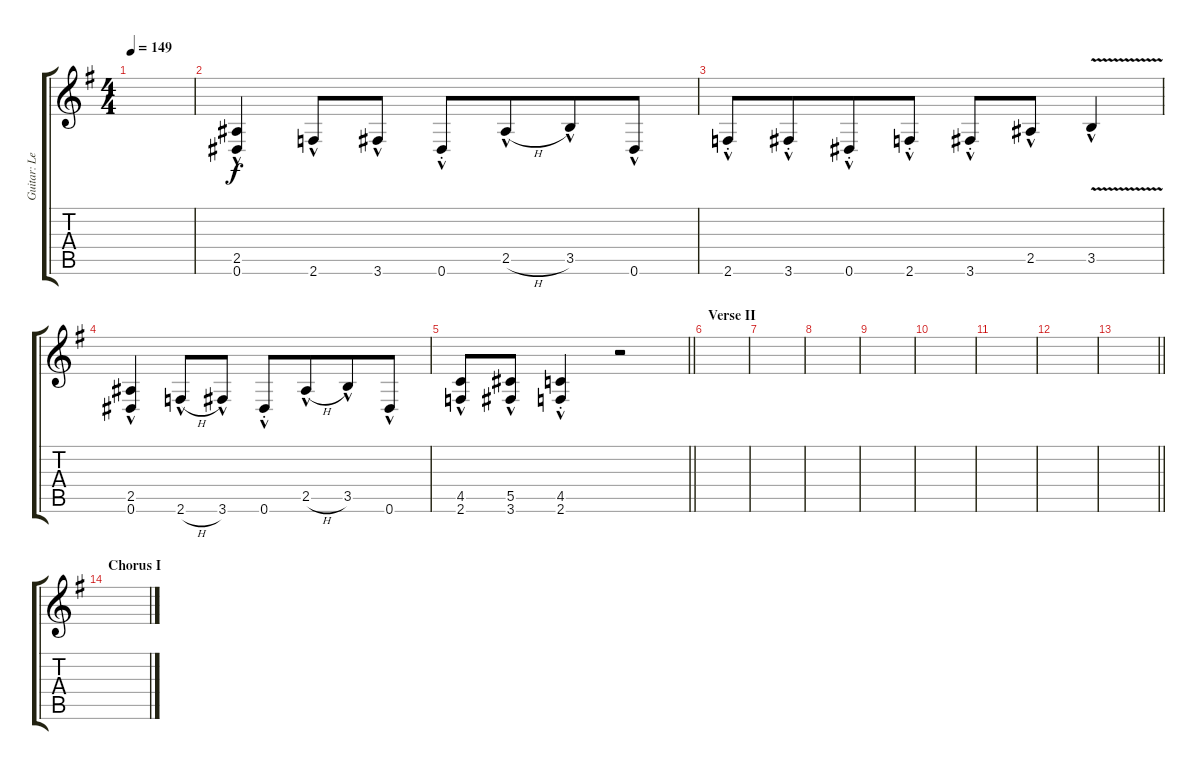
\track ("Guitar: Lead" "Guitar: Le") {instrument overdrivenguitar}
\staff {score tabs}
\tuning (Eb4 Bb3 Gb3 Db3 Ab2 Eb2) {hide}
\ts (4 4)
\tempo 149
\clef g2
\ks g
|
(2.5{hac} 0.6{hac}).4 2.6{hac}.8 3.6{hac}.8 0.6{hac st}.8 2.5{h hac}.8{beam merge} 3.5{hac}.8 0.6{hac}.8 |
2.6{hac st}.8 3.6{hac st}.8{beam merge} 0.6{hac st}.8 2.6{hac st}.8 3.6{hac st}.8 2.5{hac}.8 3.5{v hac}.4 |
(2.5{hac} 0.6{hac}).4 2.6{h hac}.8 3.6{hac}.8 0.6{hac st}.8 2.5{h hac}.8{beam merge} 3.5{hac}.8 0.6{hac}.8 |
\barLineRight lightlight
(4.5{hac} 2.6{hac}).8 (5.5{hac} 3.6{hac}).8{beam merge} (4.5{hac st} 2.6{hac st}).4 r.2 |
\section ("" "Verse II")
|
|
|
|
|
|
|
\barLineRight lightlight
|
\section ("" "Chorus I")
